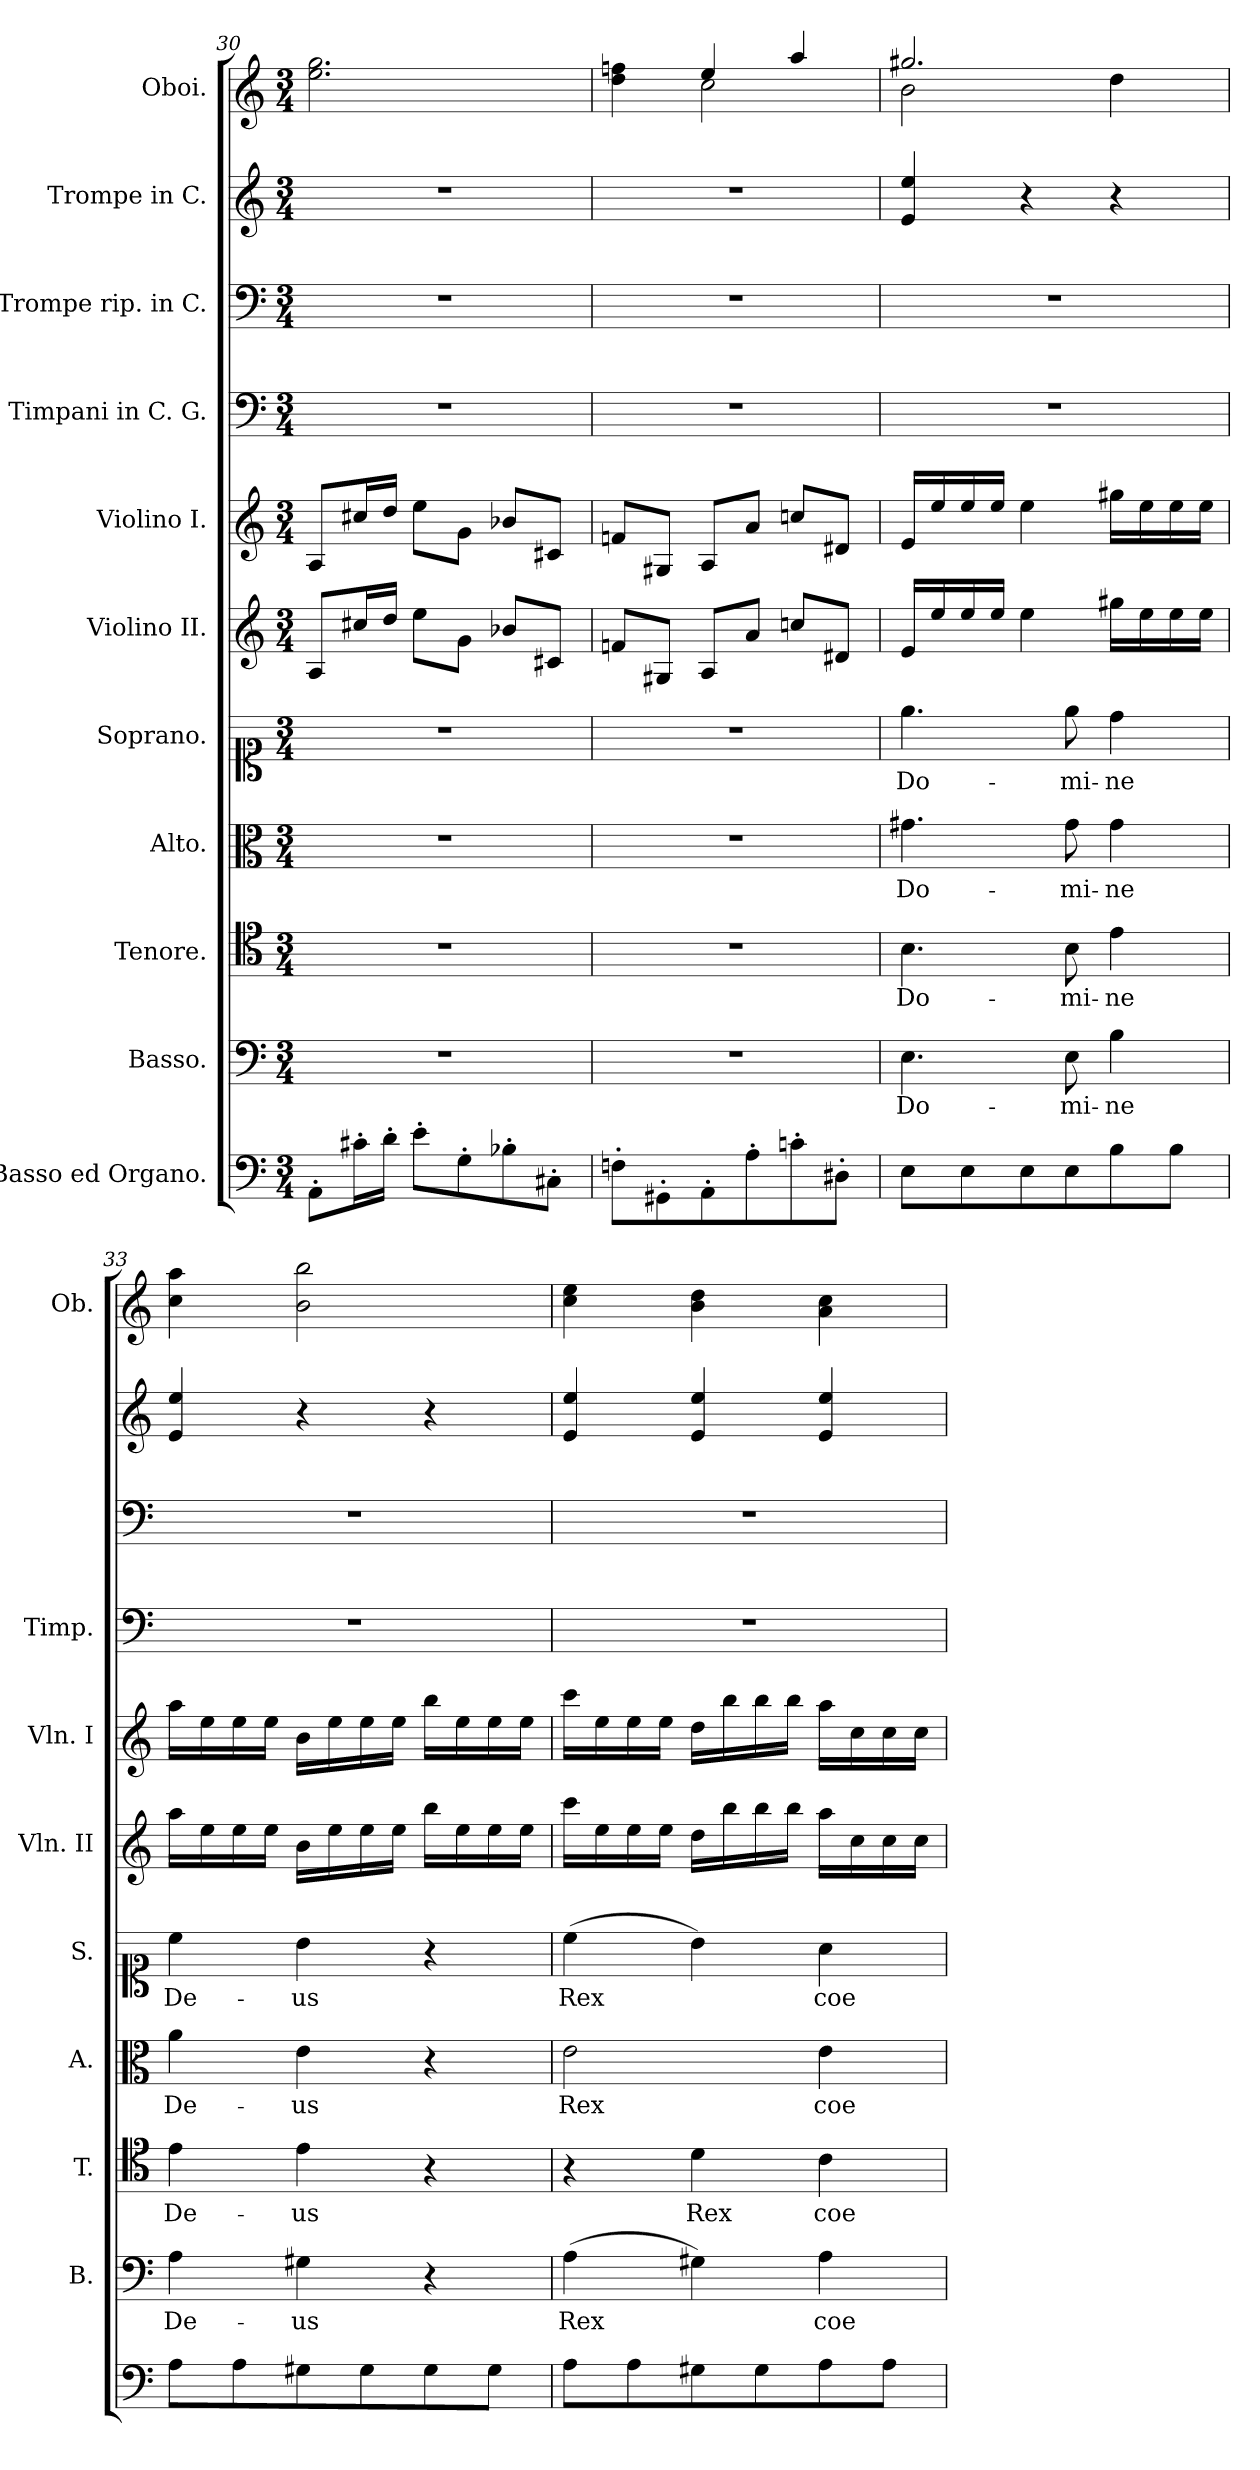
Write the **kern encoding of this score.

**kern	**kern	**text	**kern	**text	**kern	**text	**kern	**text	**kern	**kern	**kern	**kern	**kern	**kern
*part11	*part10	*part10	*part9	*part9	*part8	*part8	*part7	*part7	*part6	*part5	*part4	*part3	*part2	*part1
*staff11	*staff10	*staff10	*staff9	*staff9	*staff8	*staff8	*staff7	*staff7	*staff6	*staff5	*staff4	*staff3	*staff2	*staff1
*I"Basso ed  Organo.	*I"Basso.	*	*I"Tenore.	*	*I"Alto.	*	*I"Soprano.	*	*I"Violino II.	*I"Violino I.	*I"Timpani in C. G.	*I"Trompe rip. in C.	*I"Trompe in C.	*I"Oboi.
*	*I'B.	*	*I'T.	*	*I'A.	*	*I'S.	*	*I'Vln. II	*I'Vln. I	*I'Timp.	*	*	*I'Ob.
*clefF4	*clefF4	*	*clefC4	*	*clefC3	*	*clefC1	*	*clefG2	*clefG2	*clefF4	*clefF4	*clefG2	*clefG2
*k[]	*k[]	*	*k[]	*	*k[]	*	*k[]	*	*k[]	*k[]	*k[]	*k[]	*k[]	*k[]
*M3/4	*M3/4	*	*M3/4	*	*M3/4	*	*M3/4	*	*M3/4	*M3/4	*M3/4	*M3/4	*M3/4	*M3/4
=30	=30	=30	=30	=30	=30	=30	=30	=30	=30	=30	=30	=30	=30	=30
8AA'\L	2.r	.	2.r	.	2.r	.	2.r	.	8A/L	8A/L	2.r	2.r	2.r	2.ee\ 2.gg\
16c#X'\L	.	.	.	.	.	.	.	.	16cc#X/L	16cc#X/L	.	.	.	.
16d'\JJ	.	.	.	.	.	.	.	.	16dd/JJ	16dd/JJ	.	.	.	.
8e'\L	.	.	.	.	.	.	.	.	8ee\L	8ee\L	.	.	.	.
8G'\	.	.	.	.	.	.	.	.	8g\J	8g\J	.	.	.	.
8B-X'\	.	.	.	.	.	.	.	.	8b-X/L	8b-X/L	.	.	.	.
8C#X'\J	.	.	.	.	.	.	.	.	8c#X/J	8c#X/J	.	.	.	.
=31	=31	=31	=31	=31	=31	=31	=31	=31	=31	=31	=31	=31	=31	=31
*	*	*	*	*	*	*	*	*	*	*	*	*	*	*^
8Fn'\L	2.r	.	2.r	.	2.r	.	2.r	.	8fn/L	8fn/L	2.r	2.r	2.r	4dd\ 4ffn\	4ryy
8GG#X'\	.	.	.	.	.	.	.	.	8G#X/J	8G#X/J	.	.	.	.	.
8AA'\	.	.	.	.	.	.	.	.	8A/L	8A/L	.	.	.	4ee/	2cc\
8A'\	.	.	.	.	.	.	.	.	8a/J	8a/J	.	.	.	.	.
8cn'\	.	.	.	.	.	.	.	.	8ccn/L	8ccn/L	.	.	.	4aa/	.
8D#X'\J	.	.	.	.	.	.	.	.	8d#X/J	8d#X/J	.	.	.	.	.
!!LO:PB:g=z	!!
=32	=32	=32	=32	=32	=32	=32	=32	=32	=32	=32	=32	=32	=32	=32	=32
!	!	!LO:LY:b	!	!LO:LY:b	!	!LO:LY:b	!	!LO:LY:b	!	!	!	!	!	!	!
8E\L	4.E\	Do-	4.B\	Do-	4.g#X\	Do-	4.ee\	Do-	16e/LL	16e/LL	2.r	2.r	4e/ 4ee/	2.gg#X/	2b\
.	.	.	.	.	.	.	.	.	16ee/	16ee/	.	.	.	.	.
8E\	.	.	.	.	.	.	.	.	16ee/	16ee/	.	.	.	.	.
.	.	.	.	.	.	.	.	.	16ee/JJ	16ee/JJ	.	.	.	.	.
8E\	.	.	.	.	.	.	.	.	4ee\	4ee\	.	.	4r	.	.
!	!	!LO:LY:b	!	!LO:LY:b	!	!LO:LY:b	!	!LO:LY:b	!	!	!	!	!	!	!
8E\	8E\	-mi-	8B\	-mi-	8g#\	-mi-	8ee\	-mi-	.	.	.	.	.	.	.
!	!	!LO:LY:b	!	!LO:LY:b	!	!LO:LY:b	!	!LO:LY:b	!	!	!	!	!	!	!
8B\	4B\	-ne	4e\	-ne	4g#\	-ne	4dd\	-ne	16gg#X\LL	16gg#X\LL	.	.	4r	.	4dd\
.	.	.	.	.	.	.	.	.	16ee\	16ee\	.	.	.	.	.
8B\J	.	.	.	.	.	.	.	.	16ee\	16ee\	.	.	.	.	.
.	.	.	.	.	.	.	.	.	16ee\JJ	16ee\JJ	.	.	.	.	.
*	*	*	*	*	*	*	*	*	*	*	*	*	*	*v	*v
=33	=33	=33	=33	=33	=33	=33	=33	=33	=33	=33	=33	=33	=33	=33
!	!	!LO:LY:b	!	!LO:LY:b	!	!LO:LY:b	!	!LO:LY:b	!	!	!	!	!	!
8A\L	4A\	De-	4e\	De-	4a\	De-	4cc\	De-	16aa\LL	16aa\LL	2.r	2.r	4e/ 4ee/	4cc\ 4aa\
.	.	.	.	.	.	.	.	.	16ee\	16ee\	.	.	.	.
8A\	.	.	.	.	.	.	.	.	16ee\	16ee\	.	.	.	.
.	.	.	.	.	.	.	.	.	16ee\JJ	16ee\JJ	.	.	.	.
!	!	!LO:LY:b	!	!LO:LY:b	!	!LO:LY:b	!	!LO:LY:b	!	!	!	!	!	!
8G#X\	4G#X\	-us	4e\	-us	4e\	-us	4b\	-us	16b\LL	16b\LL	.	.	4r	2b\ 2bb\
.	.	.	.	.	.	.	.	.	16ee\	16ee\	.	.	.	.
8G#\	.	.	.	.	.	.	.	.	16ee\	16ee\	.	.	.	.
.	.	.	.	.	.	.	.	.	16ee\JJ	16ee\JJ	.	.	.	.
8G#\	4r	.	4r	.	4r	.	4r	.	16bb\LL	16bb\LL	.	.	4r	.
.	.	.	.	.	.	.	.	.	16ee\	16ee\	.	.	.	.
8G#\J	.	.	.	.	.	.	.	.	16ee\	16ee\	.	.	.	.
.	.	.	.	.	.	.	.	.	16ee\JJ	16ee\JJ	.	.	.	.
=34	=34	=34	=34	=34	=34	=34	=34	=34	=34	=34	=34	=34	=34	=34
!	!	!LO:LY:b	!	!	!	!LO:LY:b	!	!LO:LY:b	!	!	!	!	!	!
8A\L	(>4A\	Rex	4r	.	2e\	Rex	(>4cc\	Rex	16ccc\LL	16ccc\LL	2.r	2.r	4e/ 4ee/	4cc\ 4ee\
.	.	.	.	.	.	.	.	.	16ee\	16ee\	.	.	.	.
8A\	.	.	.	.	.	.	.	.	16ee\	16ee\	.	.	.	.
.	.	.	.	.	.	.	.	.	16ee\JJ	16ee\JJ	.	.	.	.
!	!	!	!	!LO:LY:b	!	!	!	!	!	!	!	!	!	!
8G#X\	4G#X\)	.	4d\	Rex	.	.	4b\)	.	16dd\LL	16dd\LL	.	.	4e/ 4ee/	4b\ 4dd\
.	.	.	.	.	.	.	.	.	16bb\	16bb\	.	.	.	.
8G#\	.	.	.	.	.	.	.	.	16bb\	16bb\	.	.	.	.
.	.	.	.	.	.	.	.	.	16bb\JJ	16bb\JJ	.	.	.	.
!	!	!LO:LY:b	!	!LO:LY:b	!	!LO:LY:b	!	!LO:LY:b	!	!	!	!	!	!
8A\	4A\	coe-	4c\	coe-	4e\	coe-	4a\	coe-	16aa\LL	16aa\LL	.	.	4e/ 4ee/	4a\ 4cc\
.	.	.	.	.	.	.	.	.	16cc\	16cc\	.	.	.	.
8A\J	.	.	.	.	.	.	.	.	16cc\	16cc\	.	.	.	.
.	.	.	.	.	.	.	.	.	16cc\JJ	16cc\JJ	.	.	.	.
=	=	=	=	=	=	=	=	=	=	=	=	=	=	=
*-	*-	*-	*-	*-	*-	*-	*-	*-	*-	*-	*-	*-	*-	*-
